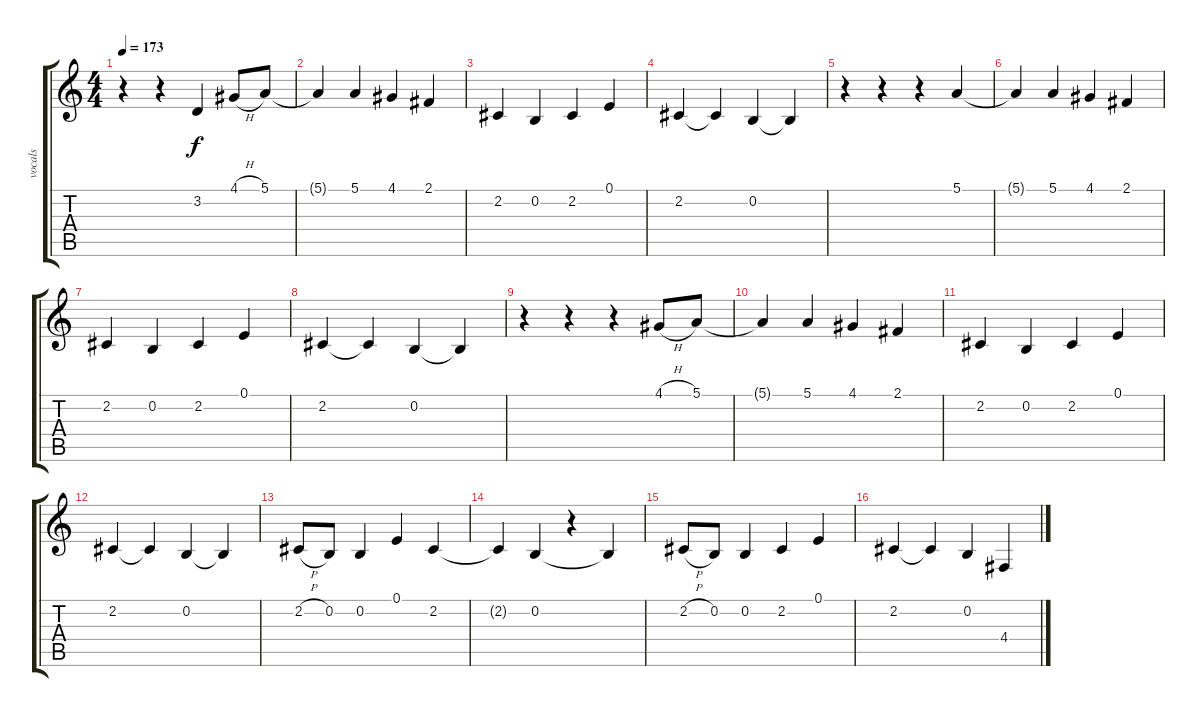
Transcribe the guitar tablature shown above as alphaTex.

\track ("vocals" "vocals") {instrument lead6voice}
\staff {score tabs}
\tuning (E4 B3 G3 D3 A2 E2) {hide}
\ts (4 4)
\tempo 173
\clef g2
\ks c
r.4{dy f} r.4 3.2.4 4.1{h}.8 5.1.8 |
5.1{t}.4 5.1.4 4.1.4 2.1.4 |
2.2.4 0.2.4 2.2.4 0.1.4 |
2.2.4 2.2{t}.4 0.2.4 0.2{t}.4 |
r.4 r.4 r.4 5.1.4 |
5.1{t}.4 5.1.4 4.1.4 2.1.4 |
2.2.4 0.2.4 2.2.4 0.1.4 |
2.2.4 2.2{t}.4 0.2.4 0.2{t}.4 |
r.4 r.4 r.4 4.1{h}.8 5.1.8 |
5.1{t}.4 5.1.4 4.1.4 2.1.4 |
2.2.4 0.2.4 2.2.4 0.1.4 |
2.2.4 2.2{t}.4 0.2.4 0.2{t}.4 |
2.2{h}.8 0.2.8 0.2.4 0.1.4 2.2.4 |
2.2{t}.4 0.2.4 r.4 0.2{t}.4 |
2.2{h}.8 0.2.8 0.2.4 2.2.4 0.1.4 |
2.2.4 2.2{t}.4 0.2.4 4.4.4
